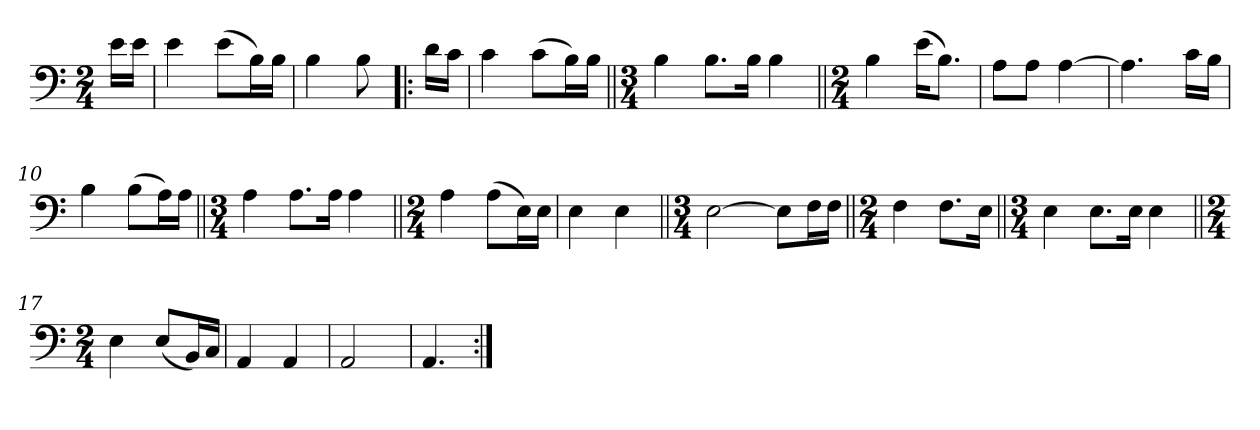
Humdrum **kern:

**kern
*part1
*staff1
*clefF4
*k[]
*M2/4
*MM58
=1
16e\LL
16e\JJ
=2
4e\
(>8e\L
16B\L)
16B\JJ
=3
4B\
8B\
=4!|:
16d\LL
16c\JJ
=5
4c\
(>8c\L
16B\L)
16B\JJ
=6||
*M3/4
4B\
8.B\L
16B\Jk
4B\
=7||
*M2/4
4B\
(>16e\KL
8.B\J)
=8
8A\L
8A\J
[4A\
=9
4.A\]
16c\LL
16B\JJ
=10
4B\
(>8B\L
16A\L)
16A\JJ
!!LO:LB:g=z
=11||
*M3/4
4A\
8.A\L
16A\Jk
4A\
=12||
*M2/4
4A\
(>8A\L
16E\L)
16E\JJ
=13
4E\
4E\
=14||
*M3/4
[2E\
8E\L]
16F\L
16F\JJ
=15||
*M2/4
4F\
8.F\L
16E\Jk
=16||
*M3/4
4E\
8.E\L
16E\Jk
4E\
=17||
*M2/4
4E\
(<8E/L
16BB/L)
16C/JJ
=18
4AA/
4AA/
=19
2AA/
=20
4.AA/
=:|!
*-
